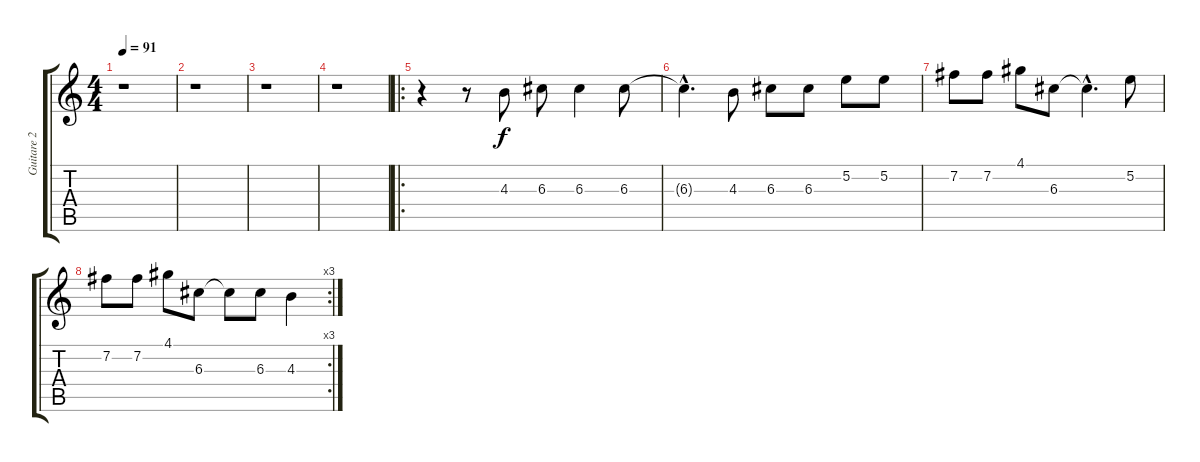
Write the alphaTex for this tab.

\track ("Guitare 2" "Guitare 2") {instrument acousticguitarnylon}
\staff {score tabs}
\tuning (E4 B3 G3 D3 A2 E2) {hide}
\ts (4 4)
\tempo 91
\clef g2
\ks c
r.1{dy f} |
r.1 |
r.1 |
r.1 |
\ro
r.4 r.8 4.3.8 6.3.8 6.3.4 6.3.8 |
6.3{hac t}.4{d} 4.3.8 6.3.8 6.3.8 5.2.8 5.2.8 |
7.2.8 7.2.8 4.1.8 6.3.8 6.3{hac t}.4{d} 5.2.8 |
\rc 3
7.2.8 7.2.8 4.1.8 6.3.8 6.3{t}.8 6.3.8 4.3.4
